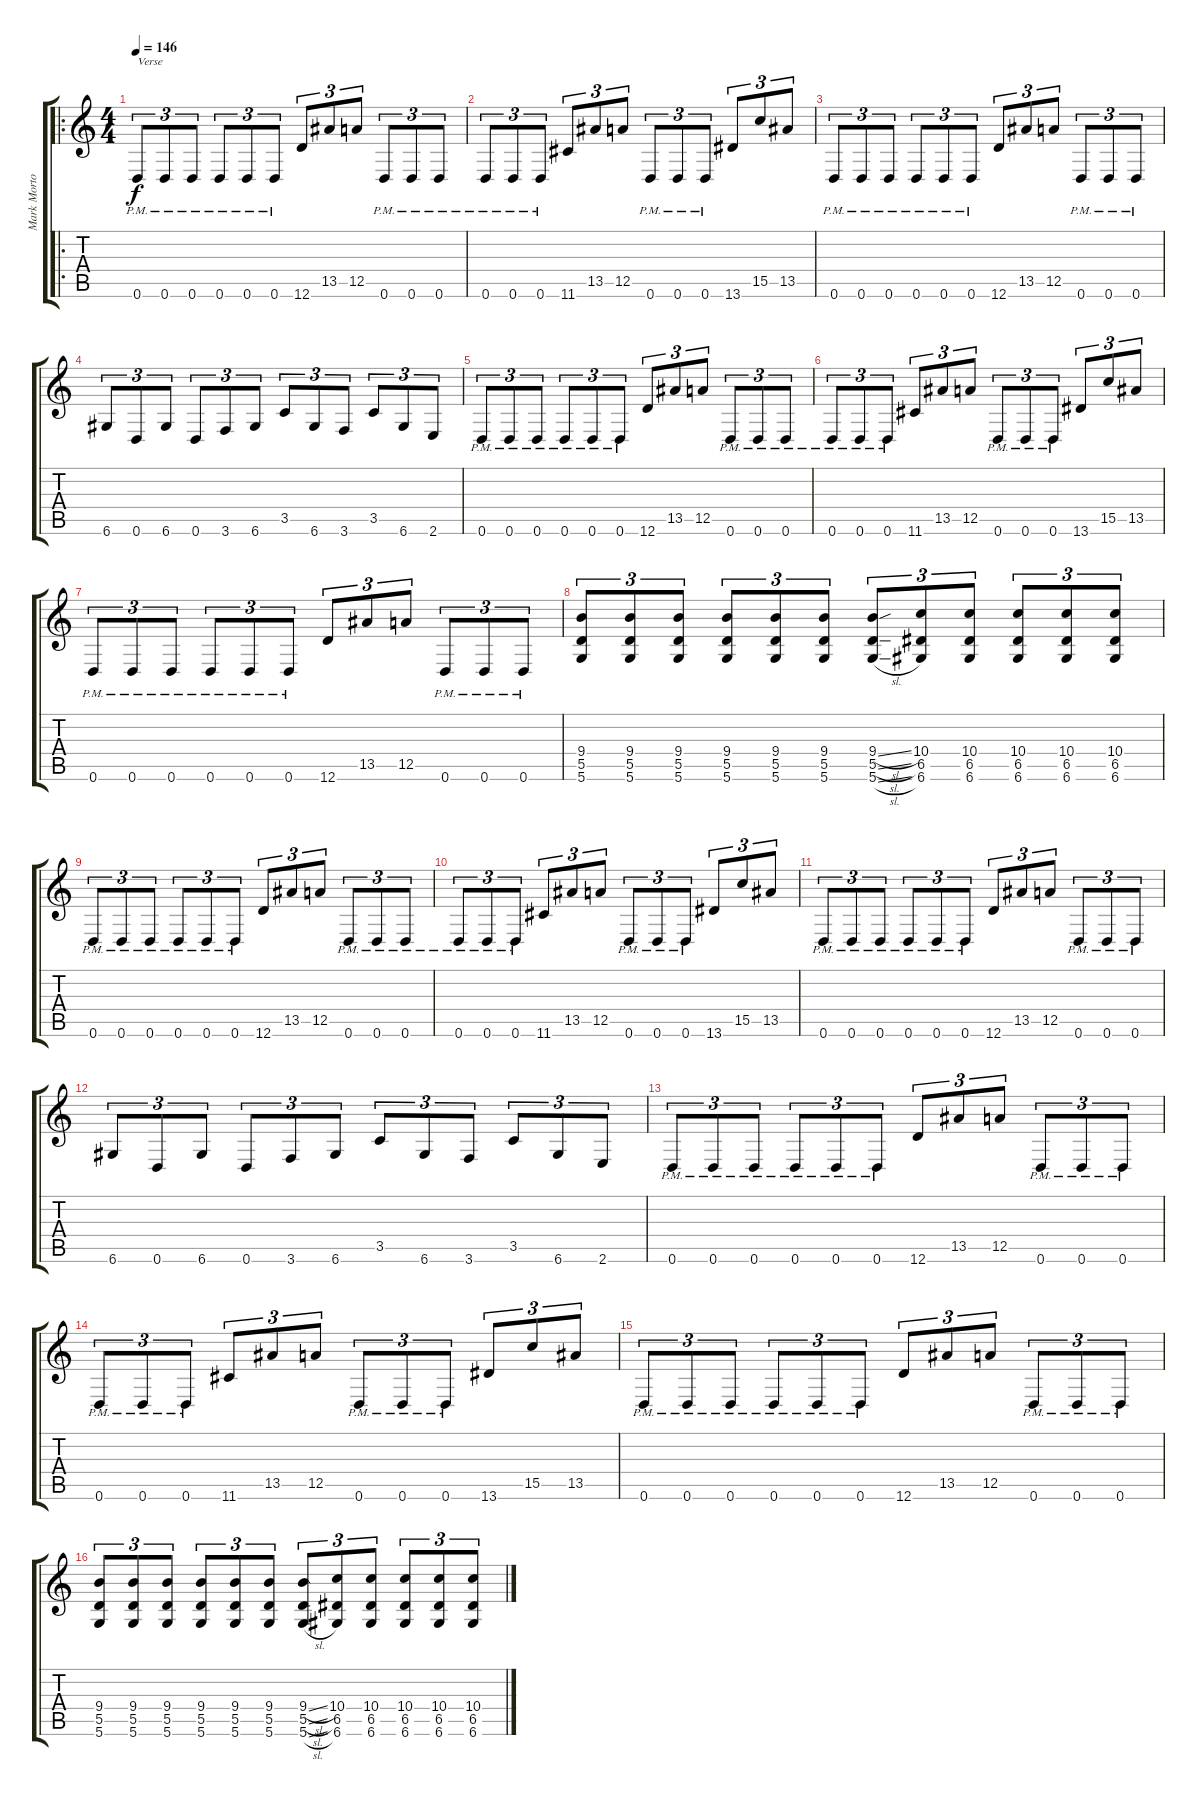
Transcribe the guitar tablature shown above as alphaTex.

\track ("Mark Morton" "Mark Morto") {instrument distortionguitar}
\staff {score tabs}
\tuning (E4 B3 G3 D3 A2 D2) {hide}
\ro
\ts (4 4)
\tempo 146
\clef g2
\ks c
0.6{pm}.8{tu (3 2) txt "Verse" dy f} 0.6{pm}.8{tu (3 2)} 0.6{pm}.8{tu (3 2)} 0.6{pm}.8{tu (3 2)} 0.6{pm}.8{tu (3 2)} 0.6{pm}.8{tu (3 2)} 12.6.8{tu (3 2)} 13.5.8{tu (3 2)} 12.5.8{tu (3 2)} 0.6{pm}.8{tu (3 2)} 0.6{pm}.8{tu (3 2)} 0.6{pm}.8{tu (3 2)} |
0.6{pm}.8{tu (3 2)} 0.6{pm}.8{tu (3 2)} 0.6{pm}.8{tu (3 2)} 11.6.8{tu (3 2)} 13.5.8{tu (3 2)} 12.5.8{tu (3 2)} 0.6{pm}.8{tu (3 2)} 0.6{pm}.8{tu (3 2)} 0.6{pm}.8{tu (3 2)} 13.6.8{tu (3 2)} 15.5.8{tu (3 2)} 13.5.8{tu (3 2)} |
0.6{pm}.8{tu (3 2)} 0.6{pm}.8{tu (3 2)} 0.6{pm}.8{tu (3 2)} 0.6{pm}.8{tu (3 2)} 0.6{pm}.8{tu (3 2)} 0.6{pm}.8{tu (3 2)} 12.6.8{tu (3 2)} 13.5.8{tu (3 2)} 12.5.8{tu (3 2)} 0.6{pm}.8{tu (3 2)} 0.6{pm}.8{tu (3 2)} 0.6{pm}.8{tu (3 2)} |
6.6.8{tu (3 2)} 0.6.8{tu (3 2)} 6.6.8{tu (3 2)} 0.6.8{tu (3 2)} 3.6.8{tu (3 2)} 6.6.8{tu (3 2)} 3.5.8{tu (3 2)} 6.6.8{tu (3 2)} 3.6.8{tu (3 2)} 3.5.8{tu (3 2)} 6.6.8{tu (3 2)} 2.6.8{tu (3 2)} |
0.6{pm}.8{tu (3 2)} 0.6{pm}.8{tu (3 2)} 0.6{pm}.8{tu (3 2)} 0.6{pm}.8{tu (3 2)} 0.6{pm}.8{tu (3 2)} 0.6{pm}.8{tu (3 2)} 12.6.8{tu (3 2)} 13.5.8{tu (3 2)} 12.5.8{tu (3 2)} 0.6{pm}.8{tu (3 2)} 0.6{pm}.8{tu (3 2)} 0.6{pm}.8{tu (3 2)} |
0.6{pm}.8{tu (3 2)} 0.6{pm}.8{tu (3 2)} 0.6{pm}.8{tu (3 2)} 11.6.8{tu (3 2)} 13.5.8{tu (3 2)} 12.5.8{tu (3 2)} 0.6{pm}.8{tu (3 2)} 0.6{pm}.8{tu (3 2)} 0.6{pm}.8{tu (3 2)} 13.6.8{tu (3 2)} 15.5.8{tu (3 2)} 13.5.8{tu (3 2)} |
0.6{pm}.8{tu (3 2)} 0.6{pm}.8{tu (3 2)} 0.6{pm}.8{tu (3 2)} 0.6{pm}.8{tu (3 2)} 0.6{pm}.8{tu (3 2)} 0.6{pm}.8{tu (3 2)} 12.6.8{tu (3 2)} 13.5.8{tu (3 2)} 12.5.8{tu (3 2)} 0.6{pm}.8{tu (3 2)} 0.6{pm}.8{tu (3 2)} 0.6{pm}.8{tu (3 2)} |
(9.4 5.5 5.6).8{tu (3 2)} (9.4 5.5 5.6).8{tu (3 2)} (9.4 5.5 5.6).8{tu (3 2)} (9.4 5.5 5.6).8{tu (3 2)} (9.4 5.5 5.6).8{tu (3 2)} (9.4 5.5 5.6).8{tu (3 2)} (9.4{sl} 5.5{sl} 5.6{sl}).8{tu (3 2)} (10.4 6.5 6.6).8{tu (3 2)} (10.4 6.5 6.6).8{tu (3 2)} (10.4 6.5 6.6).8{tu (3 2)} (10.4 6.5 6.6).8{tu (3 2)} (10.4 6.5 6.6).8{tu (3 2)} |
0.6{pm}.8{tu (3 2)} 0.6{pm}.8{tu (3 2)} 0.6{pm}.8{tu (3 2)} 0.6{pm}.8{tu (3 2)} 0.6{pm}.8{tu (3 2)} 0.6{pm}.8{tu (3 2)} 12.6.8{tu (3 2)} 13.5.8{tu (3 2)} 12.5.8{tu (3 2)} 0.6{pm}.8{tu (3 2)} 0.6{pm}.8{tu (3 2)} 0.6{pm}.8{tu (3 2)} |
0.6{pm}.8{tu (3 2)} 0.6{pm}.8{tu (3 2)} 0.6{pm}.8{tu (3 2)} 11.6.8{tu (3 2)} 13.5.8{tu (3 2)} 12.5.8{tu (3 2)} 0.6{pm}.8{tu (3 2)} 0.6{pm}.8{tu (3 2)} 0.6{pm}.8{tu (3 2)} 13.6.8{tu (3 2)} 15.5.8{tu (3 2)} 13.5.8{tu (3 2)} |
0.6{pm}.8{tu (3 2)} 0.6{pm}.8{tu (3 2)} 0.6{pm}.8{tu (3 2)} 0.6{pm}.8{tu (3 2)} 0.6{pm}.8{tu (3 2)} 0.6{pm}.8{tu (3 2)} 12.6.8{tu (3 2)} 13.5.8{tu (3 2)} 12.5.8{tu (3 2)} 0.6{pm}.8{tu (3 2)} 0.6{pm}.8{tu (3 2)} 0.6{pm}.8{tu (3 2)} |
6.6.8{tu (3 2)} 0.6.8{tu (3 2)} 6.6.8{tu (3 2)} 0.6.8{tu (3 2)} 3.6.8{tu (3 2)} 6.6.8{tu (3 2)} 3.5.8{tu (3 2)} 6.6.8{tu (3 2)} 3.6.8{tu (3 2)} 3.5.8{tu (3 2)} 6.6.8{tu (3 2)} 2.6.8{tu (3 2)} |
0.6{pm}.8{tu (3 2)} 0.6{pm}.8{tu (3 2)} 0.6{pm}.8{tu (3 2)} 0.6{pm}.8{tu (3 2)} 0.6{pm}.8{tu (3 2)} 0.6{pm}.8{tu (3 2)} 12.6.8{tu (3 2)} 13.5.8{tu (3 2)} 12.5.8{tu (3 2)} 0.6{pm}.8{tu (3 2)} 0.6{pm}.8{tu (3 2)} 0.6{pm}.8{tu (3 2)} |
0.6{pm}.8{tu (3 2)} 0.6{pm}.8{tu (3 2)} 0.6{pm}.8{tu (3 2)} 11.6.8{tu (3 2)} 13.5.8{tu (3 2)} 12.5.8{tu (3 2)} 0.6{pm}.8{tu (3 2)} 0.6{pm}.8{tu (3 2)} 0.6{pm}.8{tu (3 2)} 13.6.8{tu (3 2)} 15.5.8{tu (3 2)} 13.5.8{tu (3 2)} |
0.6{pm}.8{tu (3 2)} 0.6{pm}.8{tu (3 2)} 0.6{pm}.8{tu (3 2)} 0.6{pm}.8{tu (3 2)} 0.6{pm}.8{tu (3 2)} 0.6{pm}.8{tu (3 2)} 12.6.8{tu (3 2)} 13.5.8{tu (3 2)} 12.5.8{tu (3 2)} 0.6{pm}.8{tu (3 2)} 0.6{pm}.8{tu (3 2)} 0.6{pm}.8{tu (3 2)} |
(9.4 5.5 5.6).8{tu (3 2)} (9.4 5.5 5.6).8{tu (3 2)} (9.4 5.5 5.6).8{tu (3 2)} (9.4 5.5 5.6).8{tu (3 2)} (9.4 5.5 5.6).8{tu (3 2)} (9.4 5.5 5.6).8{tu (3 2)} (9.4{sl} 5.5{sl} 5.6{sl}).8{tu (3 2)} (10.4 6.5 6.6).8{tu (3 2)} (10.4 6.5 6.6).8{tu (3 2)} (10.4 6.5 6.6).8{tu (3 2)} (10.4 6.5 6.6).8{tu (3 2)} (10.4 6.5 6.6).8{tu (3 2)}
